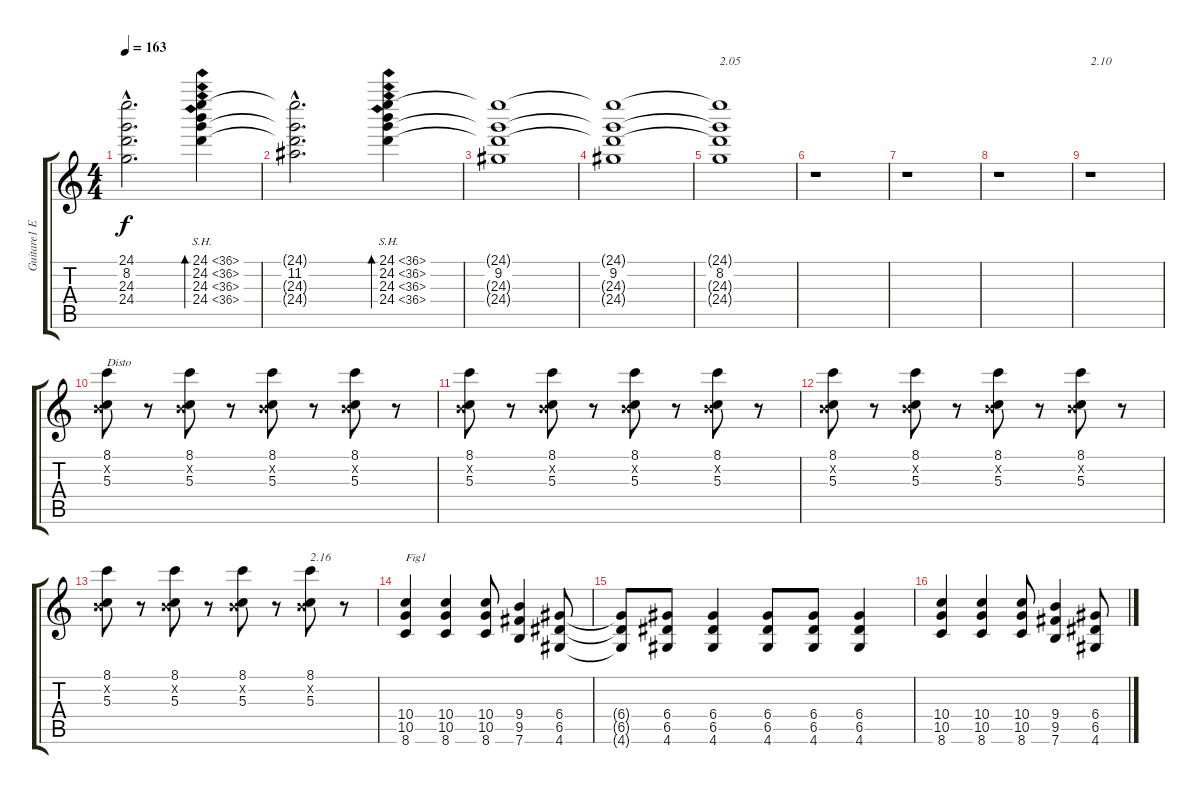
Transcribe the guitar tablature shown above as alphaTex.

\track ("Guitare1 E" "Guitare1 E") {instrument overdrivenguitar}
\staff {score tabs}
\tuning (E4 B3 G3 D3 A2 E2) {hide}
\ts (4 4)
\tempo 163
\clef g2
\ks c
(24.1{hac t} 8.2{hac} 24.3{hac t} 24.4{hac t}).2{d dy f} (24.1{sh 12} 24.2{sh 12} 24.3{sh 12} 24.4{sh 12}).4{bd 240} |
(24.1{hac t} 11.2{hac} 24.3{hac t} 24.4{hac t}).2{d} (24.1{sh 12} 24.2{sh 12} 24.3{sh 12} 24.4{sh 12}).4{bd 240} |
(24.1{t} 9.2 24.3{t} 24.4{t}).1 |
(24.1{t} 9.2 24.3{t} 24.4{t}).1 |
(24.1{t} 8.2 24.3{t} 24.4{t}).1{txt "2.05"} |
r.1 |
r.1 |
r.1 |
r.1{txt "2.10"} |
(8.1 0.2{x} 5.3).8{txt "Disto" instrument overdrivenguitar} r.8 (8.1 0.2{x} 5.3).8 r.8 (8.1 0.2{x} 5.3).8 r.8 (8.1 0.2{x} 5.3).8 r.8 |
(8.1 0.2{x} 5.3).8 r.8 (8.1 0.2{x} 5.3).8 r.8 (8.1 0.2{x} 5.3).8 r.8 (8.1 0.2{x} 5.3).8 r.8 |
(8.1 0.2{x} 5.3).8 r.8 (8.1 0.2{x} 5.3).8 r.8 (8.1 0.2{x} 5.3).8 r.8 (8.1 0.2{x} 5.3).8 r.8 |
(8.1 0.2{x} 5.3).8 r.8 (8.1 0.2{x} 5.3).8 r.8 (8.1 0.2{x} 5.3).8 r.8 (8.1 0.2{x} 5.3).8{txt "2.16"} r.8 |
(10.4 10.5 8.6).4{txt "Fig1"} (10.4 10.5 8.6).4 (10.4 10.5 8.6).8 (9.4 9.5 7.6).4 (6.4 6.5 4.6).8 |
(6.4{t} 6.5{t} 4.6{t}).8 (6.4 6.5 4.6).8 (6.4 6.5 4.6).4 (6.4 6.5 4.6).8 (6.4 6.5 4.6).8 (6.4 6.5 4.6).4 |
(10.4 10.5 8.6).4 (10.4 10.5 8.6).4 (10.4 10.5 8.6).8 (9.4 9.5 7.6).4 (6.4 6.5 4.6).8
